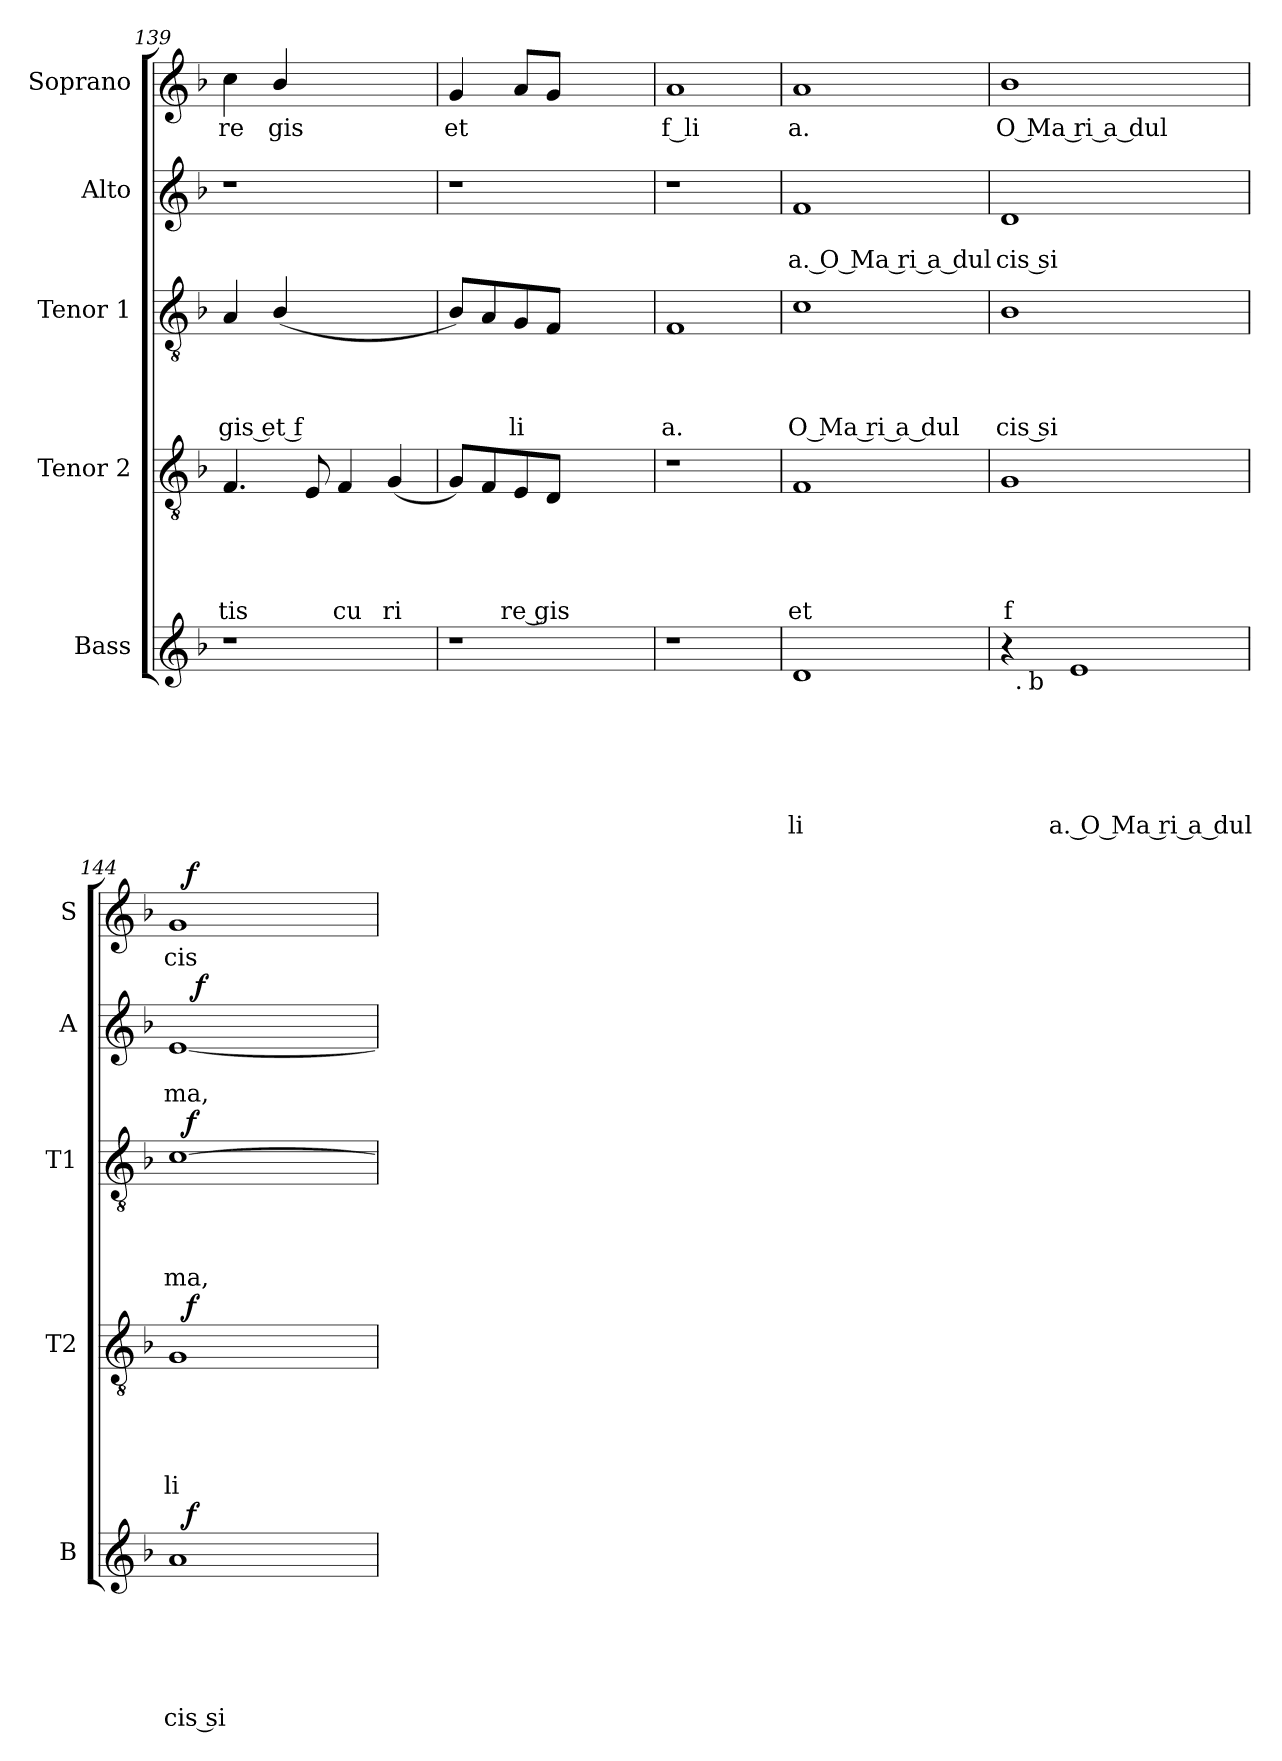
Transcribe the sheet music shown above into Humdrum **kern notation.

**kern	**text	**text	**text	**text	**text	**text	**dynam	**kern	**text	**text	**text	**text	**text	**dynam	**kern	**text	**text	**text	**text	**dynam	**kern	**text	**text	**dynam	**kern	**text	**dynam
*part5	*part5	*part5	*part5	*part5	*part5	*part5	*part5	*part4	*part4	*part4	*part4	*part4	*part4	*part4	*part3	*part3	*part3	*part3	*part3	*part3	*part2	*part2	*part2	*part2	*part1	*part1	*part1
*staff5	*staff5	*staff5	*staff5	*staff5	*staff5	*staff5	*staff5	*staff4	*staff4	*staff4	*staff4	*staff4	*staff4	*staff4	*staff3	*staff3	*staff3	*staff3	*staff3	*staff3	*staff2	*staff2	*staff2	*staff2	*staff1	*staff1	*staff1
*I"Bass	*	*	*	*	*	*	*	*I"Tenor 2	*	*	*	*	*	*	*I"Tenor 1	*	*	*	*	*	*I"Alto	*	*	*	*I"Soprano	*	*
*I'B	*	*	*	*	*	*	*	*I'T2	*	*	*	*	*	*	*I'T1	*	*	*	*	*	*I'A	*	*	*	*I'S	*	*
*clefG2	*	*	*	*	*	*	*	*clefGv2	*	*	*	*	*	*	*clefGv2	*	*	*	*	*	*clefG2	*	*	*	*clefG2	*	*
*k[b-]	*	*	*	*	*	*	*	*k[b-]	*	*	*	*	*	*	*k[b-]	*	*	*	*	*	*k[b-]	*	*	*	*k[b-]	*	*
*F:	*	*	*	*	*	*	*	*F:	*	*	*	*	*	*	*F:	*	*	*	*	*	*F:	*	*	*	*F:	*	*
=139	=139	=139	=139	=139	=139	=139	=139	=139	=139	=139	=139	=139	=139	=139	=139	=139	=139	=139	=139	=139	=139	=139	=139	=139	=139	=139	=139
!	!	!	!	!	!	!	!	!	!	!	!	!	!LO:LY:b:rj	!	!	!	!	!	!LO:LY:b:rj	!	!	!	!	!	!	!LO:LY:b	!
1r	.	.	.	.	.	.	.	4.F/	.	.	.	.	tis	.	4A/	.	.	.	gis et f	.	1r	.	.	.	4cc\	re	.
!	!	!	!	!	!	!	!	!	!	!	!	!	!	!	!	!	!	!	!	!	!	!	!	!	!	!LO:LY:b	!
.	.	.	.	.	.	.	.	.	.	.	.	.	.	.	(<4B-/	.	.	.	.	.	.	.	.	.	4b-/	gis	.
.	.	.	.	.	.	.	.	8E/	.	.	.	.	.	.	.	.	.	.	.	.	.	.	.	.	.	.	.
!	!	!	!	!	!	!	!	!	!	!	!	!	!LO:LY:b	!	!	!	!	!	!	!	!	!	!	!	!	!	!
.	.	.	.	.	.	.	.	4F/	.	.	.	.	cu	.	2ryy	.	.	.	.	.	.	.	.	.	2ryy	.	.
!	!	!	!	!	!	!	!	!	!	!	!	!	!LO:LY:b	!	!	!	!	!	!	!	!	!	!	!	!	!	!
.	.	.	.	.	.	.	.	(<4G/	.	.	.	.	ri	.	.	.	.	.	.	.	.	.	.	.	.	.	.
=140	=140	=140	=140	=140	=140	=140	=140	=140	=140	=140	=140	=140	=140	=140	=140	=140	=140	=140	=140	=140	=140	=140	=140	=140	=140	=140	=140
!	!	!	!	!	!	!	!	!	!	!	!	!	!	!	!	!	!	!	!	!	!	!	!	!	!	!LO:LY:b	!
1r	.	.	.	.	.	.	.	8G/L)	.	.	.	.	.	.	8B-/L)	.	.	.	.	.	1r	.	.	.	4g/	et	.
.	.	.	.	.	.	.	.	8F/	.	.	.	.	.	.	8A/	.	.	.	.	.	.	.	.	.	.	.	.
!	!	!	!	!	!	!	!	!	!	!	!	!	!LO:LY:b	!	!	!	!	!	!LO:LY:b	!	!	!	!	!	!	!	!
.	.	.	.	.	.	.	.	8E/	.	.	.	.	re gis	.	8G/	.	.	.	li	.	.	.	.	.	8a/L	.	.
.	.	.	.	.	.	.	.	8D/J	.	.	.	.	.	.	8F/J	.	.	.	.	.	.	.	.	.	8g/J	.	.
.	.	.	.	.	.	.	.	2ryy	.	.	.	.	.	.	2ryy	.	.	.	.	.	.	.	.	.	2ryy	.	.
=141	=141	=141	=141	=141	=141	=141	=141	=141	=141	=141	=141	=141	=141	=141	=141	=141	=141	=141	=141	=141	=141	=141	=141	=141	=141	=141	=141
!	!	!	!	!	!	!	!	!	!	!	!	!	!	!	!	!	!	!	!LO:LY:b	!	!	!	!	!	!	!LO:LY:b	!
1r	.	.	.	.	.	.	.	1r	.	.	.	.	.	.	1F	.	.	.	a.	.	1r	.	.	.	1a	f li	.
=142	=142	=142	=142	=142	=142	=142	=142	=142	=142	=142	=142	=142	=142	=142	=142	=142	=142	=142	=142	=142	=142	=142	=142	=142	=142	=142	=142
!	!	!	!	!	!	!LO:LY:b:rj	!	!	!	!	!	!	!LO:LY:b:rj	!	!	!	!	!	!LO:LY:b:rj	!	!	!	!LO:LY:b:rj	!	!	!LO:LY:b:rj	!
1d	.	.	.	.	.	li	.	1F	.	.	.	.	et	.	1c	.	.	.	O Ma ri a dul	.	1f	.	a. O Ma ri a dul	.	1a	a.	.
!!LO:LB:g=z
=143	=143	=143	=143	=143	=143	=143	=143	=143	=143	=143	=143	=143	=143	=143	=143	=143	=143	=143	=143	=143	=143	=143	=143	=143	=143	=143	=143
!	!	!	!	!	!	!	!	!	!	!	!	!	!LO:LY:b:rj	!	!	!	!	!	!LO:LY:b:rj	!	!	!	!LO:LY:b:rj	!	!	!LO:LY:b	!
*^	*	*	*	*	*	*	*	*	*	*	*	*	*	*	*	*	*	*	*	*	*	*	*	*	*	*	*
*	*^	*	*	*	*	*	*	*	*	*	*	*	*	*	*	*	*	*	*	*	*	*	*	*	*	*	*	*
4r	32ryy	16ryy	.	.	.	.	.	.	.	1G	.	.	.	.	f	.	1B-	.	.	.	cis si	.	1d	.	cis si	.	1b-	O Ma ri a dul	.
!	!LO:TX:b:t=.	!	!	!	!	!	!	!	!	!	!	!	!	!	!	!	!	!	!	!	!	!	!	!	!	!	!	!	!
.	1ryy	.	.	.	.	.	.	.	.	.	.	.	.	.	.	.	.	.	.	.	.	.	.	.	.	.	.	.	.
!	!	!LO:TX:b:t=b	!	!	!	!	!	!	!	!	!	!	!	!	!	!	!	!	!	!	!	!	!	!	!	!	!	!	!
.	.	1ryy	.	.	.	.	.	.	.	.	.	.	.	.	.	.	.	.	.	.	.	.	.	.	.	.	.	.	.
!	!	!	!	!	!	!	!	!LO:LY:b:rj	!	!	!	!	!	!	!	!	!	!	!	!	!	!	!	!	!	!	!	!	!
1e	.	.	.	.	.	.	.	a. O Ma ri a dul	.	.	.	.	.	.	.	.	.	.	.	.	.	.	.	.	.	.	.	.	.
.	.	.	.	.	.	.	.	.	.	4ryy	.	.	.	.	.	.	4ryy	.	.	.	.	.	4ryy	.	.	.	4ryy	.	.
.	8..ryy	.	.	.	.	.	.	.	.	.	.	.	.	.	.	.	.	.	.	.	.	.	.	.	.	.	.	.	.
.	.	8.ryy	.	.	.	.	.	.	.	.	.	.	.	.	.	.	.	.	.	.	.	.	.	.	.	.	.	.	.
=144	=144	=144	=144	=144	=144	=144	=144	=144	=144	=144	=144	=144	=144	=144	=144	=144	=144	=144	=144	=144	=144	=144	=144	=144	=144	=144	=144	=144	=144
!	!	!	!	!	!	!	!	!LO:LY:b	!	!	!	!	!	!	!LO:LY:b	!	!	!	!	!	!LO:LY:b	!	!	!	!LO:LY:b	!	!	!LO:LY:b:rj	!
*	*v	*v	*	*	*	*	*	*	*	*^	*	*	*	*	*	*	*^	*	*	*	*	*	*^	*	*	*	*^	*	*
1a	32.ryy	.	.	.	.	.	cis si	.	1G	32.ryy	.	.	.	.	li	.	[>1c	32.ryy	.	.	.	ma,	.	[<1e	16ryy	.	ma,	.	1g	32.ryy	cis	.
!	!	!	!	!	!	!	!	!LO:DY:b	!	!	!	!	!	!	!	!LO:DY:b	!	!	!	!	!	!	!LO:DY:b	!	!	!	!	!	!	!	!	!LO:DY:b
.	2ryy	.	.	.	.	.	.	f	.	2ryy	.	.	.	.	.	f	.	2ryy	.	.	.	.	f	.	.	.	.	.	.	2ryy	.	f
!	!	!	!	!	!	!	!	!	!	!	!	!	!	!	!	!	!	!	!	!	!	!	!	!	!	!	!	!LO:DY:b	!	!	!	!
.	.	.	.	.	.	.	.	.	.	.	.	.	.	.	.	.	.	.	.	.	.	.	.	.	2...ryy	.	.	f	.	.	.	.
.	4ryy	.	.	.	.	.	.	.	.	4ryy	.	.	.	.	.	.	.	4ryy	.	.	.	.	.	.	.	.	.	.	.	4ryy	.	.
.	8ryy	.	.	.	.	.	.	.	.	8ryy	.	.	.	.	.	.	.	8ryy	.	.	.	.	.	.	.	.	.	.	.	8ryy	.	.
.	16ryy	.	.	.	.	.	.	.	.	16ryy	.	.	.	.	.	.	.	16ryy	.	.	.	.	.	.	.	.	.	.	.	16ryy	.	.
.	64ryy	.	.	.	.	.	.	.	.	64ryy	.	.	.	.	.	.	.	64ryy	.	.	.	.	.	.	.	.	.	.	.	64ryy	.	.
*v	*v	*	*	*	*	*	*	*	*	*	*	*	*	*	*	*	*v	*v	*	*	*	*	*	*v	*v	*	*	*	*v	*v	*	*
*	*	*	*	*	*	*	*	*v	*v	*	*	*	*	*	*	*	*	*	*	*	*	*	*	*	*	*	*	*
=	=	=	=	=	=	=	=	=	=	=	=	=	=	=	=	=	=	=	=	=	=	=	=	=	=	=	=
*-	*-	*-	*-	*-	*-	*-	*-	*-	*-	*-	*-	*-	*-	*-	*-	*-	*-	*-	*-	*-	*-	*-	*-	*-	*-	*-	*-
